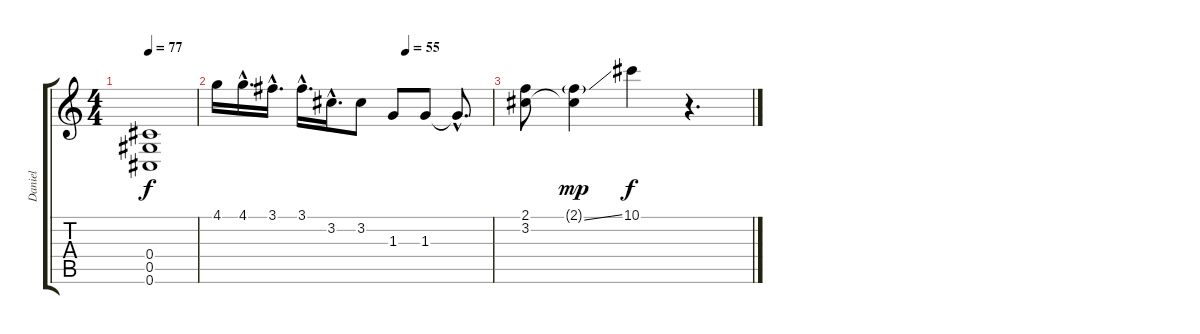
\track ("Daniel" "Daniel") {instrument distortionguitar}
\staff {score tabs}
\tuning (Eb4 Bb3 Gb3 Db3 Ab2 Db2) {hide}
\ts (4 4)
\tempo 77
\clef g2
\ks c
(0.4 0.5 0.6).1{dy f} |
\tempo (55 0.6875)
4.1.16 4.1{hac}.16{d} 3.1{hac}.16{d} 3.1{hac}.16{d} 3.2{hac}.16{d} 3.2.8 1.3.8 1.3.8 1.3{hac t}.8{d} |
(2.1 3.2).8 (2.1{ss g} 3.2{t}).4{dy mp} 10.1.4{dy f} r.4{d}
